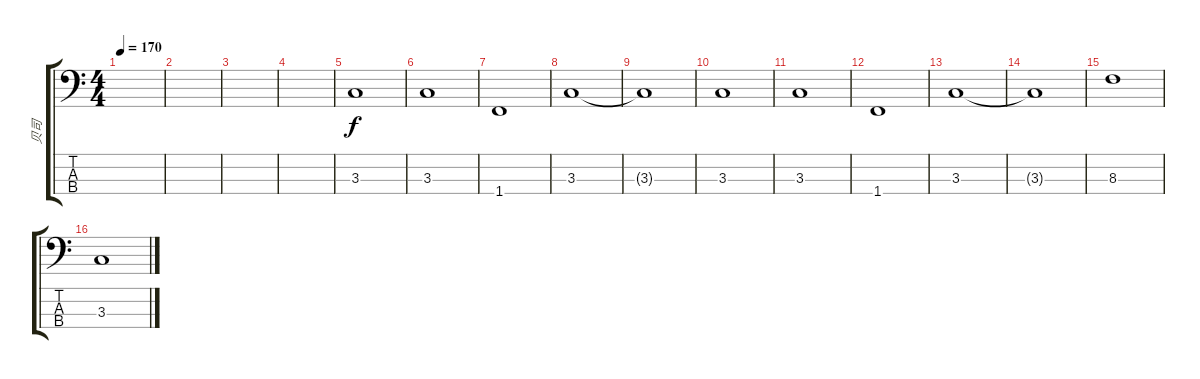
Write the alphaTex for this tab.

\track ("贝司" "贝司") {instrument electricbassfinger}
\staff {score tabs}
\tuning (G2 D2 A1 E1) {hide}
\ts (4 4)
\tempo 170
\clef f4
\ks c
|
|
|
|
3.3.1 |
3.3.1 |
1.4.1 |
3.3.1 |
3.3{t}.1 |
3.3.1 |
3.3.1 |
1.4.1 |
3.3.1 |
3.3{t}.1 |
8.3.1 |
3.3.1
